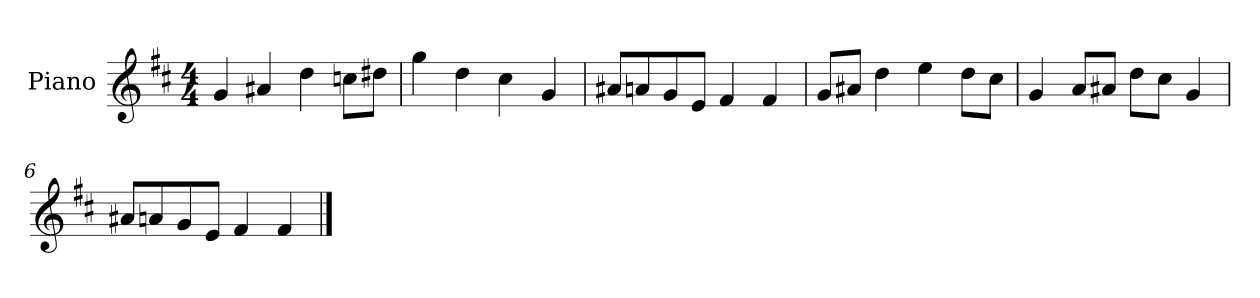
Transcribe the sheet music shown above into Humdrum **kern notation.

**kern
*part1
*staff1
*I"Piano
*I'P-no
*clefG2
*k[f#c#]
*M4/4
*MM90
=1
4g/
4a#X/
4dd\
8ccn\L
8dd#X\J
=2
4gg\
4dd\
4cc#\
4g/
=3
8a#X/L
8an/
8g/
8e/J
4f#/
4f#/
=4
8g/L
8a#X/J
4dd\
4ee\
8dd\L
8cc#\J
=5
4g/
8a/L
8a#X/J
8dd\L
8cc#\J
4g/
!!LO:LB:g=z
=6
8a#X/L
8an/
8g/
8e/J
4f#/
4f#/
==
*-
